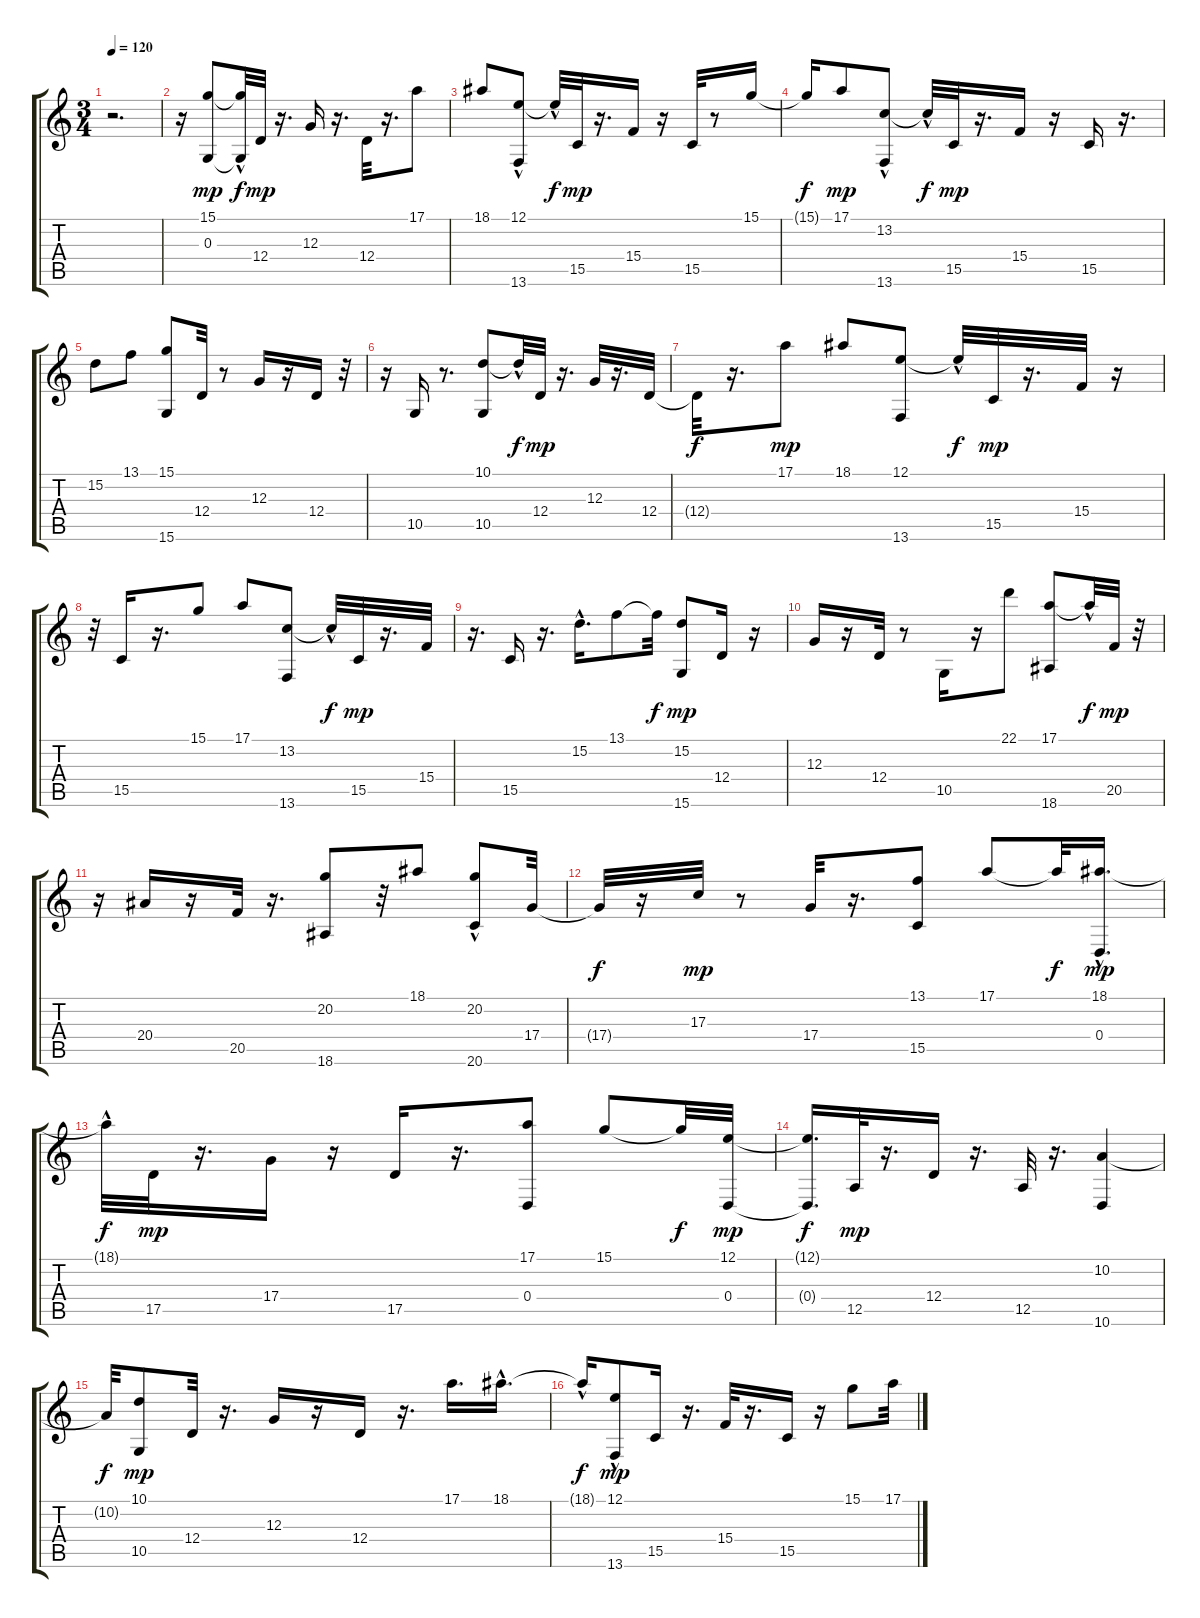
\track "" {instrument piccolo}
\staff {score tabs}
\tuning (E4 B3 G3 D3 A2 E2) {hide}
\ts (3 4)
\tempo 120
\clef g2
\ks c
r.2{d dy mp instrument piccolo} |
r.16 (15.1 0.3).8 (15.1{hac t} 0.3{t}).32{dy f} 12.4.32{dy mp} r.16{d} 12.3.16 r.16{d} 12.4.32 r.16{d} 17.1.8 |
18.1.8 (12.1 13.6{hac}).8 12.1{hac t}.32{dy f} 15.5.32{dy mp} r.16{d} 15.4.16 r.16 15.5.32 r.8 15.1.16 |
15.1{t}.16{dy f} 17.1.8{dy mp} (13.2 13.6{hac}).8 13.2{hac t}.32{dy f} 15.5.32{dy mp} r.16{d} 15.4.16 r.16 15.5.16 r.16{d} |
15.2.8 13.1.8 (15.1 15.6).8 12.4.32 r.8 12.3.16 r.16 12.4.16 r.32 |
r.16 10.5.16 r.8{d} (10.1 10.5).8 10.1{hac t}.32{dy f} 12.4.32{dy mp} r.16{d} 12.3.32 r.16{d} 12.4.32 |
12.4{t}.32{dy f} r.16{d} 17.1.8{dy mp} 18.1.8 (12.1 13.6).8 12.1{hac t}.32{dy f} 15.5.32{dy mp} r.16{d} 15.4.32 r.16 |
r.32 15.5.16 r.16{d} 15.1.8 17.1.8 (13.2 13.6).8 13.2{hac t}.32{dy f} 15.5.32{dy mp} r.16{d} 15.4.32 |
r.16{d} 15.5.16 r.16{d} 15.2{hac}.16{d} 13.1.8 13.1{t}.32{dy f} (15.2 15.6).8{dy mp} 12.4.16 r.16 |
12.3.16 r.16 12.4.32 r.8 10.5.16 r.16 22.1.8 (17.1 18.6).8 17.1{hac t}.32{dy f} 20.5.32{dy mp} r.32 |
r.16 20.4.16 r.16 20.5.32 r.16{d} (20.2 18.6).8 r.32 18.1.8 (20.2 20.6{hac}).8 17.4.32 |
17.4{t}.32{dy f} r.16 17.3.32{dy mp} r.8 17.4.32 r.16{d} (13.1 15.5).8 17.1.8 17.1{t}.32{dy f} (18.1{hac} 0.4{hac}).16{d dy mp} |
18.1{hac t}.32{dy f} 17.5.32{dy mp} r.16{d} 17.4.16 r.16 17.5.16 r.16{d} (17.1 0.4).8 15.1.8 15.1{t}.32{dy f} (12.1 0.4).32{dy mp} |
(12.1{t} 0.4{t}).16{d dy f} 12.5.32{dy mp} r.16{d} 12.4.16 r.16{d} 12.5.32 r.16{d} (10.2 10.6).4 |
10.2{t}.32{dy f} (10.1 10.5).8{dy mp} 12.4.32 r.16{d} 12.3.16 r.16 12.4.16 r.16{d} 17.1.16{d} 18.1{hac}.16{d} |
18.1{hac t}.16{dy f} (12.1 13.6{hac}).8{dy mp} 15.5.16 r.16{d} 15.4.32 r.16{d} 15.5.16 r.16 15.1.8 17.1.32
